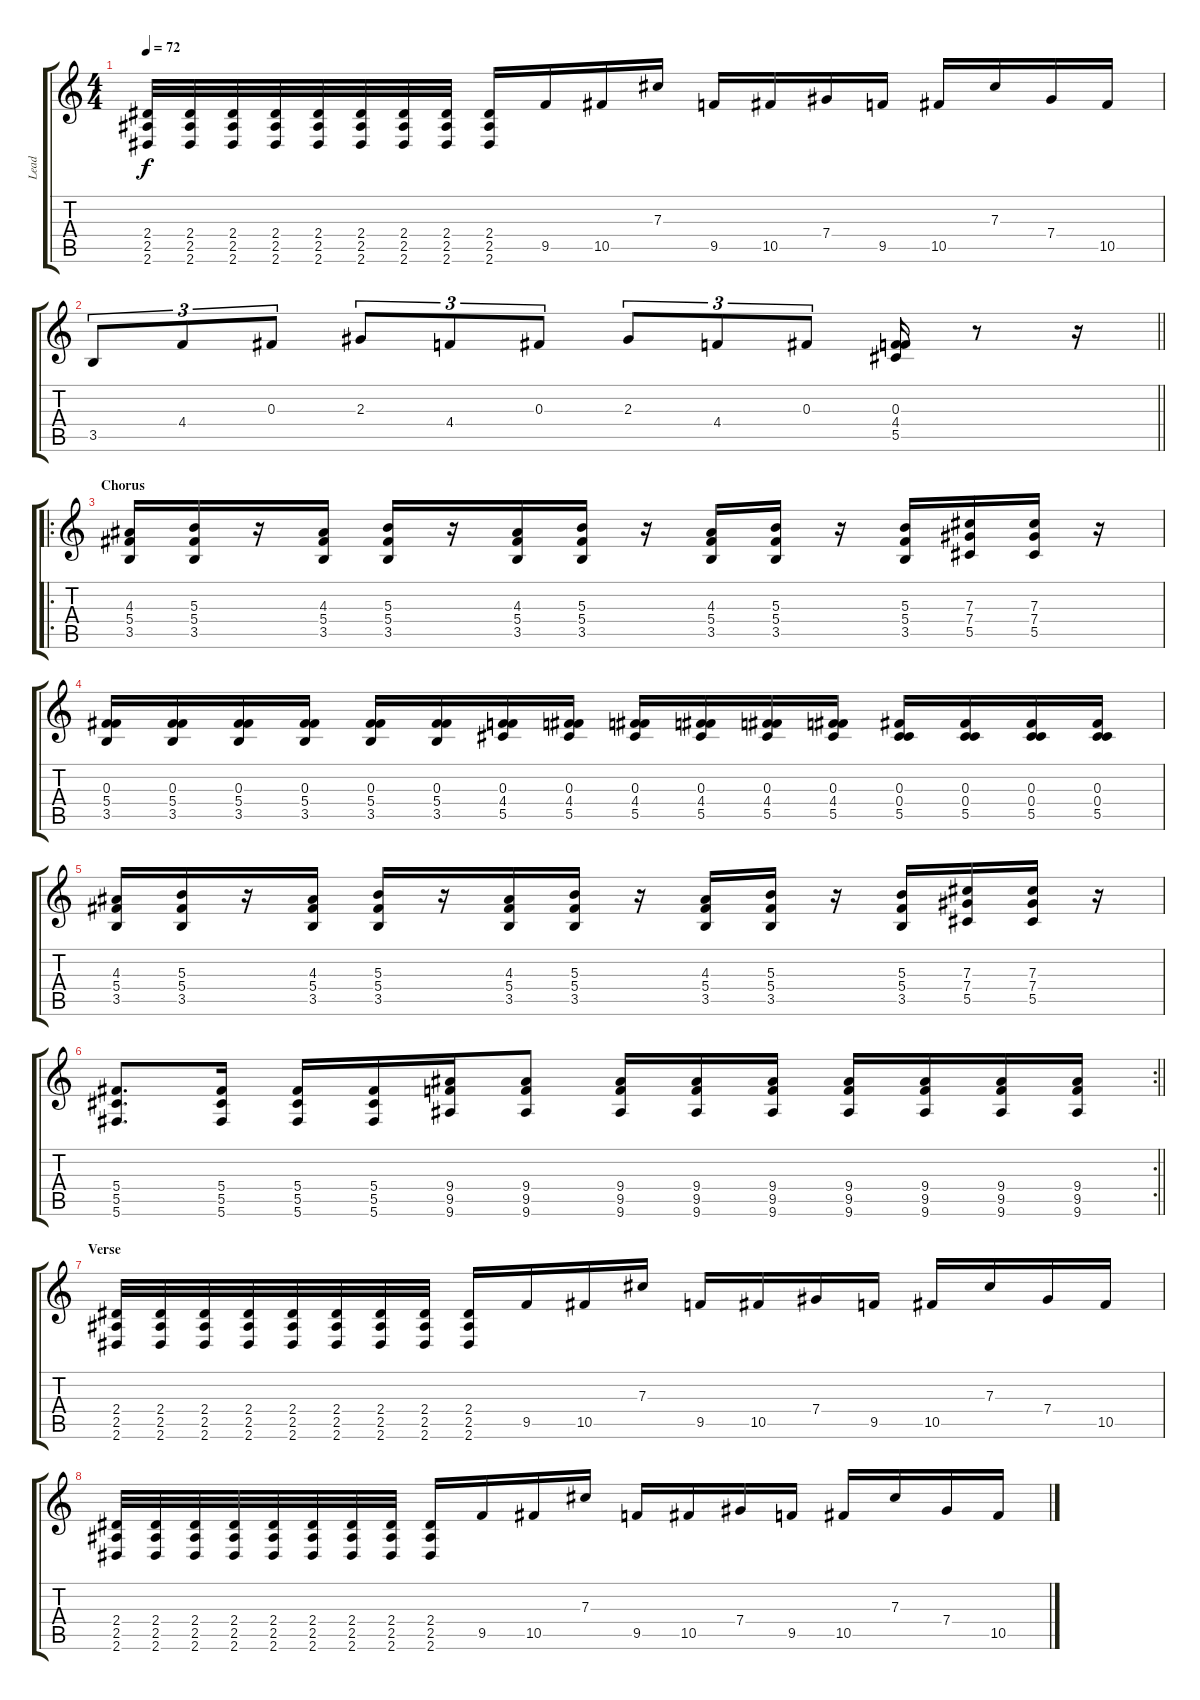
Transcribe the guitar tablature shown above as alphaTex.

\track ("Lead" "Lead") {instrument overdrivenguitar}
\staff {score tabs}
\tuning (Eb4 Bb3 Gb3 Db3 Ab2 Db2) {hide}
\ts (4 4)
\tempo 72
\clef g2
\ks c
(2.4 2.5 2.6).32{dy f} (2.4 2.5 2.6).32 (2.4 2.5 2.6).32 (2.4 2.5 2.6).32 (2.4 2.5 2.6).32 (2.4 2.5 2.6).32 (2.4 2.5 2.6).32 (2.4 2.5 2.6).32 (2.4 2.5 2.6).16 9.5.16 10.5.16 7.3.16 9.5.16 10.5.16 7.4.16 9.5.16 10.5.16 7.3.16 7.4.16 10.5.16 |
\barLineRight lightlight
3.5.8{tu (3 2)} 4.4.8{tu (3 2)} 0.3.8{tu (3 2)} 2.3.8{tu (3 2)} 4.4.8{tu (3 2)} 0.3.8{tu (3 2)} 2.3.8{tu (3 2)} 4.4.8{tu (3 2)} 0.3.8{tu (3 2)} (0.3 4.4 5.5).16 r.8 r.16 |
\ro
\section ("" "Chorus")
(4.3 5.4 3.5).16 (5.3 5.4 3.5).16 r.16 (4.3 5.4 3.5).16 (5.3 5.4 3.5).16 r.16 (4.3 5.4 3.5).16 (5.3 5.4 3.5).16 r.16 (4.3 5.4 3.5).16 (5.3 5.4 3.5).16 r.16 (5.3 5.4 3.5).16 (7.3 7.4 5.5).16 (7.3 7.4 5.5).16 r.16 |
(0.3 5.4 3.5).16 (0.3 5.4 3.5).16 (0.3 5.4 3.5).16 (0.3 5.4 3.5).16 (0.3 5.4 3.5).16 (0.3 5.4 3.5).16 (0.3 4.4 5.5).16 (0.3 4.4 5.5).16 (0.3 4.4 5.5).16 (0.3 4.4 5.5).16 (0.3 4.4 5.5).16 (0.3 4.4 5.5).16 (0.3 0.4 5.5).16 (0.3 0.4 5.5).16 (0.3 0.4 5.5).16 (0.3 0.4 5.5).16 |
(4.3 5.4 3.5).16 (5.3 5.4 3.5).16 r.16 (4.3 5.4 3.5).16 (5.3 5.4 3.5).16 r.16 (4.3 5.4 3.5).16 (5.3 5.4 3.5).16 r.16 (4.3 5.4 3.5).16 (5.3 5.4 3.5).16 r.16 (5.3 5.4 3.5).16 (7.3 7.4 5.5).16 (7.3 7.4 5.5).16 r.16 |
\rc 2
\barLineRight lightlight
(5.4 5.5 5.6).8{d} (5.4 5.5 5.6).16 (5.4 5.5 5.6).16 (5.4 5.5 5.6).16 (9.4 9.5 9.6).16 (9.4 9.5 9.6).8 (9.4 9.5 9.6).16 (9.4 9.5 9.6).16 (9.4 9.5 9.6).16 (9.4 9.5 9.6).16 (9.4 9.5 9.6).16 (9.4 9.5 9.6).16 (9.4 9.5 9.6).16 |
\section ("" "Verse")
(2.4 2.5 2.6).32{instrument overdrivenguitar} (2.4 2.5 2.6).32 (2.4 2.5 2.6).32 (2.4 2.5 2.6).32 (2.4 2.5 2.6).32 (2.4 2.5 2.6).32 (2.4 2.5 2.6).32 (2.4 2.5 2.6).32 (2.4 2.5 2.6).16 9.5.16 10.5.16 7.3.16 9.5.16 10.5.16 7.4.16 9.5.16 10.5.16 7.3.16 7.4.16 10.5.16 |
(2.4 2.5 2.6).32 (2.4 2.5 2.6).32 (2.4 2.5 2.6).32 (2.4 2.5 2.6).32 (2.4 2.5 2.6).32 (2.4 2.5 2.6).32 (2.4 2.5 2.6).32 (2.4 2.5 2.6).32 (2.4 2.5 2.6).16 9.5.16 10.5.16 7.3.16 9.5.16 10.5.16 7.4.16 9.5.16 10.5.16 7.3.16 7.4.16 10.5.16
